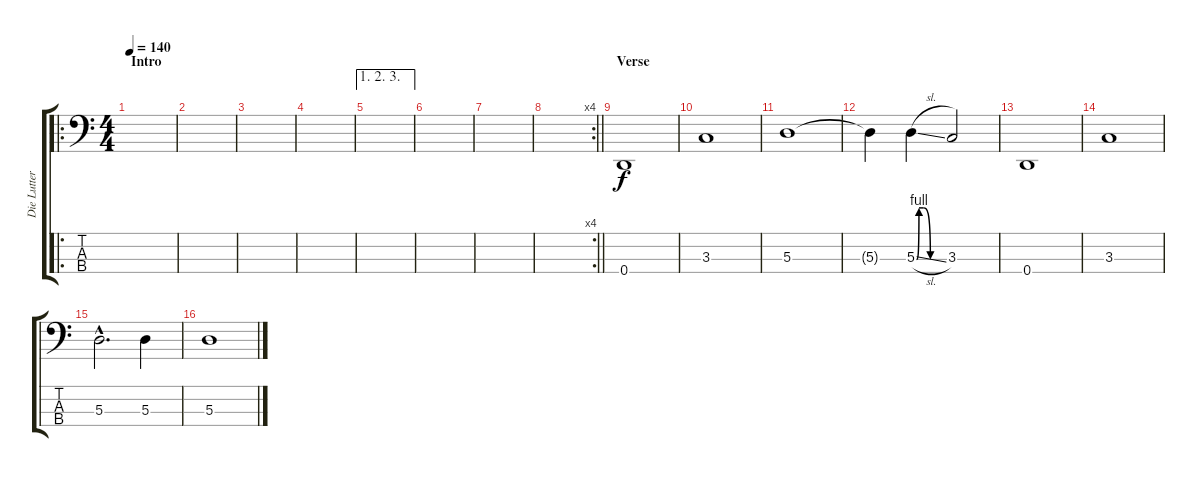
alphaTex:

\track ("Die Lutter" "Die Lutter") {instrument electricbasspick}
\staff {score tabs}
\tuning (G2 D2 A1 D1) {hide}
\ro
\ts (4 4)
\section ("" "Intro")
\tempo 140
\clef f4
\ks c
|
|
|
|
\ae (1 2 3)
|
|
|
\rc 4
\barLineRight lightlight
|
\section ("" "Verse")
0.4.1 |
3.3.1 |
5.3.1 |
5.3{t}.4 5.3{be (custom 0 0 5 4 15 4 30 0 60 0) sl}.4 3.3.2 |
0.4.1 |
3.3.1 |
5.3{hac}.2{d} 5.3.4 |
5.3.1
